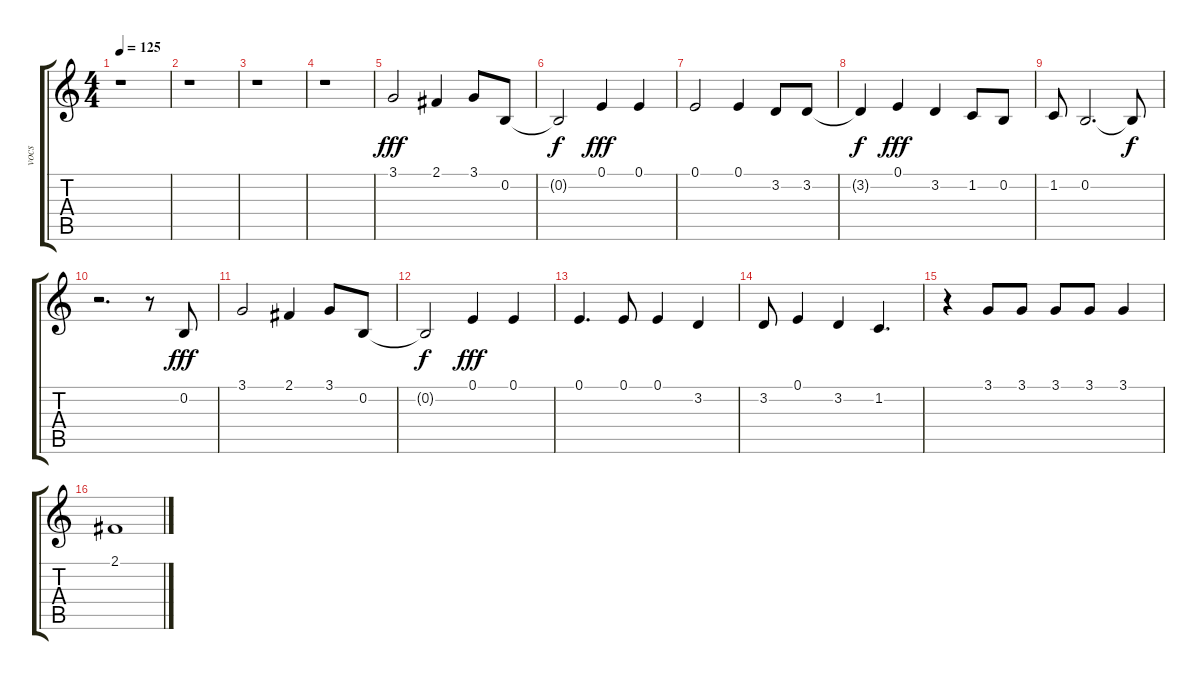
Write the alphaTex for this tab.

\track ("vocs" "vocs") {instrument oboe}
\staff {score tabs}
\tuning (E4 B3 G3 D3 A2 E2) {hide}
\ts (4 4)
\tempo 125
\clef g2
\ks c
r.1{dy fff instrument oboe} |
r.1 |
r.1 |
r.1 |
3.1.2 2.1.4 3.1.8 0.2.8 |
0.2{t}.2{dy f} 0.1.4{dy fff} 0.1.4 |
0.1.2 0.1.4 3.2.8 3.2.8 |
3.2{t}.4{dy f} 0.1.4{dy fff} 3.2.4 1.2.8 0.2.8 |
1.2.8 0.2.2{d} 0.2{t}.8{dy f} |
r.2{d} r.8 0.2.8{dy fff} |
3.1.2 2.1.4 3.1.8 0.2.8 |
0.2{t}.2{dy f} 0.1.4{dy fff} 0.1.4 |
0.1.4{d} 0.1.8 0.1.4 3.2.4 |
3.2.8 0.1.4 3.2.4 1.2.4{d} |
r.4 3.1.8 3.1.8 3.1.8 3.1.8 3.1.4 |
2.1.1
